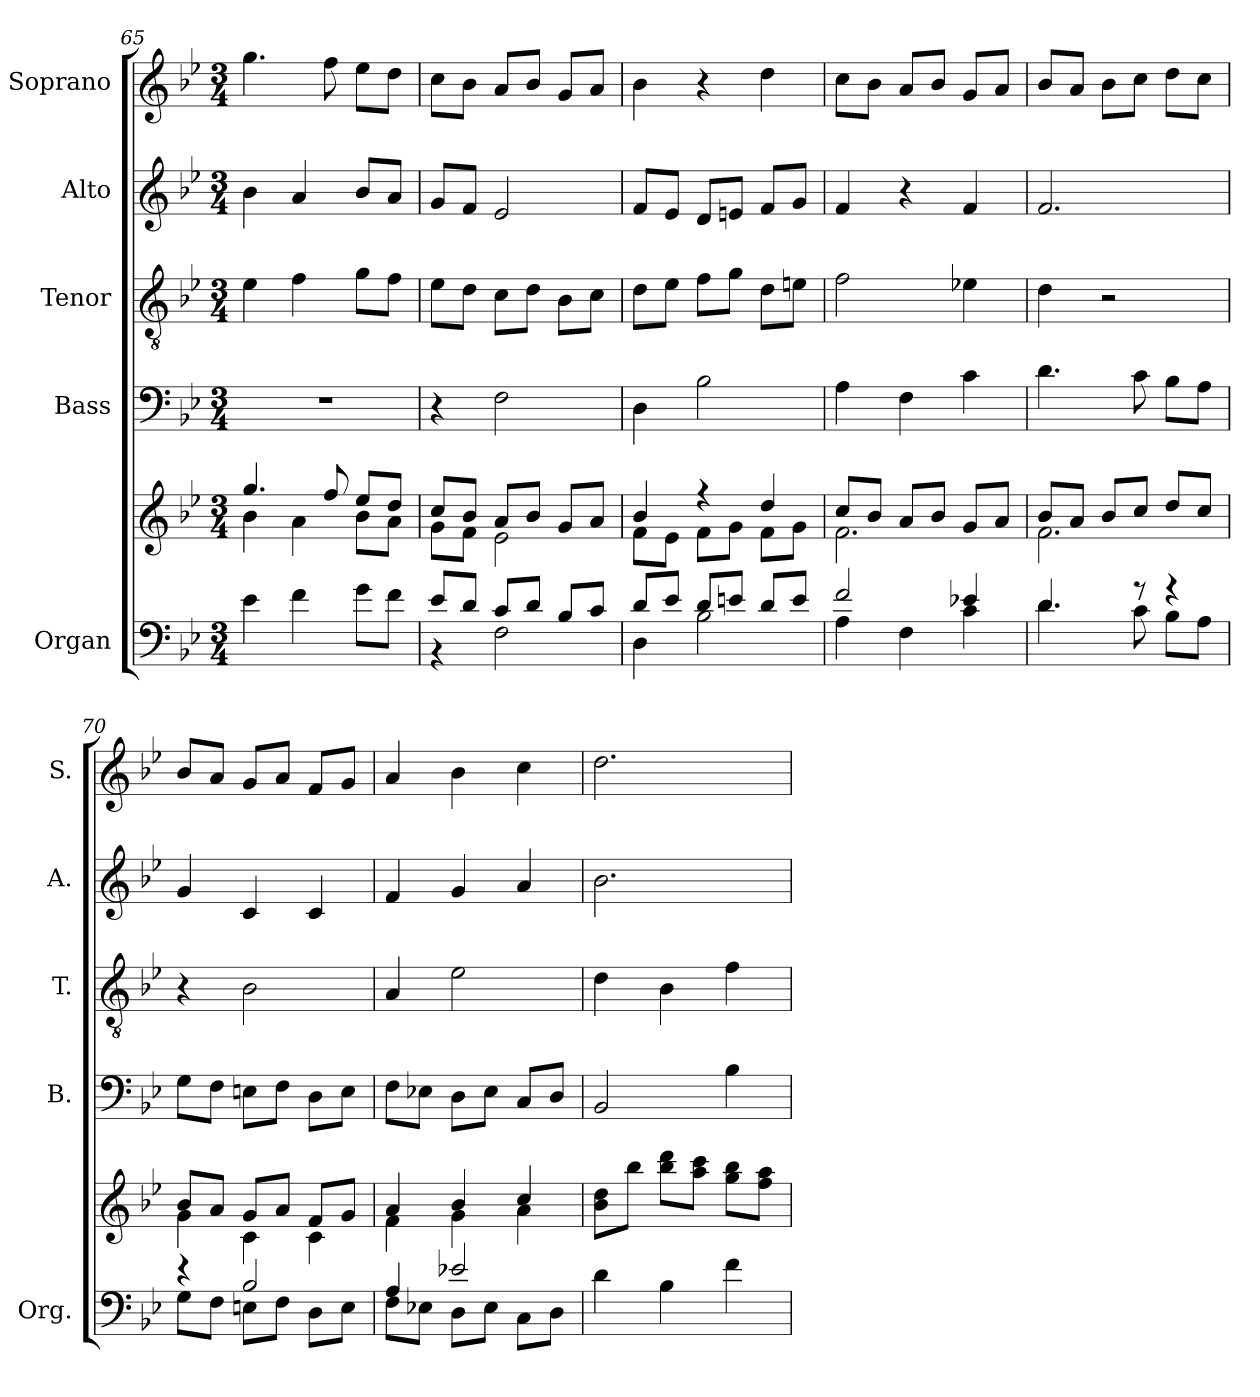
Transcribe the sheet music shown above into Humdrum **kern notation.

**kern	**kern	**kern	**kern	**kern	**kern
*part5	*part5	*part4	*part3	*part2	*part1
*staff6	*staff5	*staff4	*staff3	*staff2	*staff1
*I"Organ	*	*I"Bass	*I"Tenor	*I"Alto	*I"Soprano
*I'Org.	*	*I'B.	*I'T.	*I'A.	*I'S.
!!LO:PB:g=z
*clefF4	*clefG2	*clefF4	*clefGv2	*clefG2	*clefG2
*	*	*	*ITrd7c12	*	*
*k[b-e-]	*k[b-e-]	*k[b-e-]	*k[b-e-]	*k[b-e-]	*k[b-e-]
*B-:	*B-:	*B-:	*B-:	*B-:	*B-:
*M3/4	*M3/4	*M3/4	*M3/4	*M3/4	*M3/4
=65	=65	=65	=65	=65	=65
*	*^	*	*	*	*
4e-\	4.gg/	4b-\	2.r	4E-\	4b-\	4.gg\
4f\	.	4a\	.	4F\	4a/	.
.	8ff/	.	.	.	.	8ff\
8g\L	8ee-/L	8b-\L	.	8G\L	8b-/L	8ee-\L
8f\J	8dd/J	8a\J	.	8F\J	8a/J	8dd\J
=66	=66	=66	=66	=66	=66	=66
*^	*	*	*	*	*	*
8e-/L	4r	8cc/L	8g\L	4r	8E-\L	8g/L	8cc\L
8d/J	.	8b-/J	8f\J	.	8D\J	8f/J	8b-\J
8c/L	2F\	8a/L	2e-\	2F\	8C\L	2e-/	8a/L
8d/J	.	8b-/J	.	.	8D\J	.	8b-/J
8B-/L	.	8g/L	.	.	8BB-\L	.	8g/L
8c/J	.	8a/J	.	.	8C\J	.	8a/J
=67	=67	=67	=67	=67	=67	=67	=67
8d/L	4D\	4b-/	8f\L	4D\	8D\L	8f/L	4b-\
8e-/J	.	.	8e-\J	.	8E-\J	8e-/J	.
8d/L	2B-\	4r	8f\L	2B-\	8F\L	8d/L	4r
8en/J	.	.	8g\J	.	8G\J	8en/J	.
8d/L	.	4dd/	8f\L	.	8D\L	8f/L	4dd\
8e/J	.	.	8g\J	.	8En\J	8g/J	.
=68	=68	=68	=68	=68	=68	=68	=68
2f/	4A\	8cc/L	2.f\	4A\	2F\	4f/	8cc\L
.	.	8b-/J	.	.	.	.	8b-\J
.	4F\	8a/L	.	4F\	.	4r	8a/L
.	.	8b-/J	.	.	.	.	8b-/J
4e-X/	4c\	8g/L	.	4c\	4E-X\	4f/	8g/L
.	.	8a/J	.	.	.	.	8a/J
=69	=69	=69	=69	=69	=69	=69	=69
4.d/	4.d\	8b-/L	2.f\	4.d\	4D\	2.f/	8b-/L
.	.	8a/J	.	.	.	.	8a/J
.	.	8b-/L	.	.	2r	.	8b-\L
8r	8c\	8cc/J	.	8c\	.	.	8cc\J
4r	8B-\L	8dd/L	.	8B-\L	.	.	8dd\L
.	8A\J	8cc/J	.	8A\J	.	.	8cc\J
=70	=70	=70	=70	=70	=70	=70	=70
4r	8G\L	8b-/L	4g\	8G\L	4r	4g/	8b-/L
.	8F\J	8a/J	.	8F\J	.	.	8a/J
2B-/	8En\L	8g/L	4c\	8En\L	2BB-\	4c/	8g/L
.	8F\J	8a/J	.	8F\J	.	.	8a/J
.	8D\L	8f/L	4c\	8D\L	.	4c/	8f/L
.	8E\J	8g/J	.	8E\J	.	.	8g/J
!!LO:LB:g=z
=71	=71	=71	=71	=71	=71	=71	=71
4A/	8F\L	4a/	4f\	8F\L	4AA/	4f/	4a/
.	8E-X\J	.	.	8E-X\J	.	.	.
2e-X/	8D\L	4b-/	4g\	8D\L	2E-\	4g/	4b-\
.	8E-\J	.	.	8E-\J	.	.	.
.	8C\L	4cc/	4a\	8C/L	.	4a/	4cc\
.	8D\J	.	.	8D/J	.	.	.
*v	*v	*	*	*	*	*	*
*	*v	*v	*	*	*	*
=72	=72	=72	=72	=72	=72
4d\	8b-\ 8dd\L	2BB-/	4D\	2.b-\	2.dd\
.	8bb-\J	.	.	.	.
4B-\	8bb-\ 8ddd\L	.	4BB-\	.	.
.	8aa\ 8ccc\J	.	.	.	.
4f\	8gg\ 8bb-\L	4B-\	4F\	.	.
.	8ff\ 8aa\J	.	.	.	.
=	=	=	=	=	=
*-	*-	*-	*-	*-	*-
